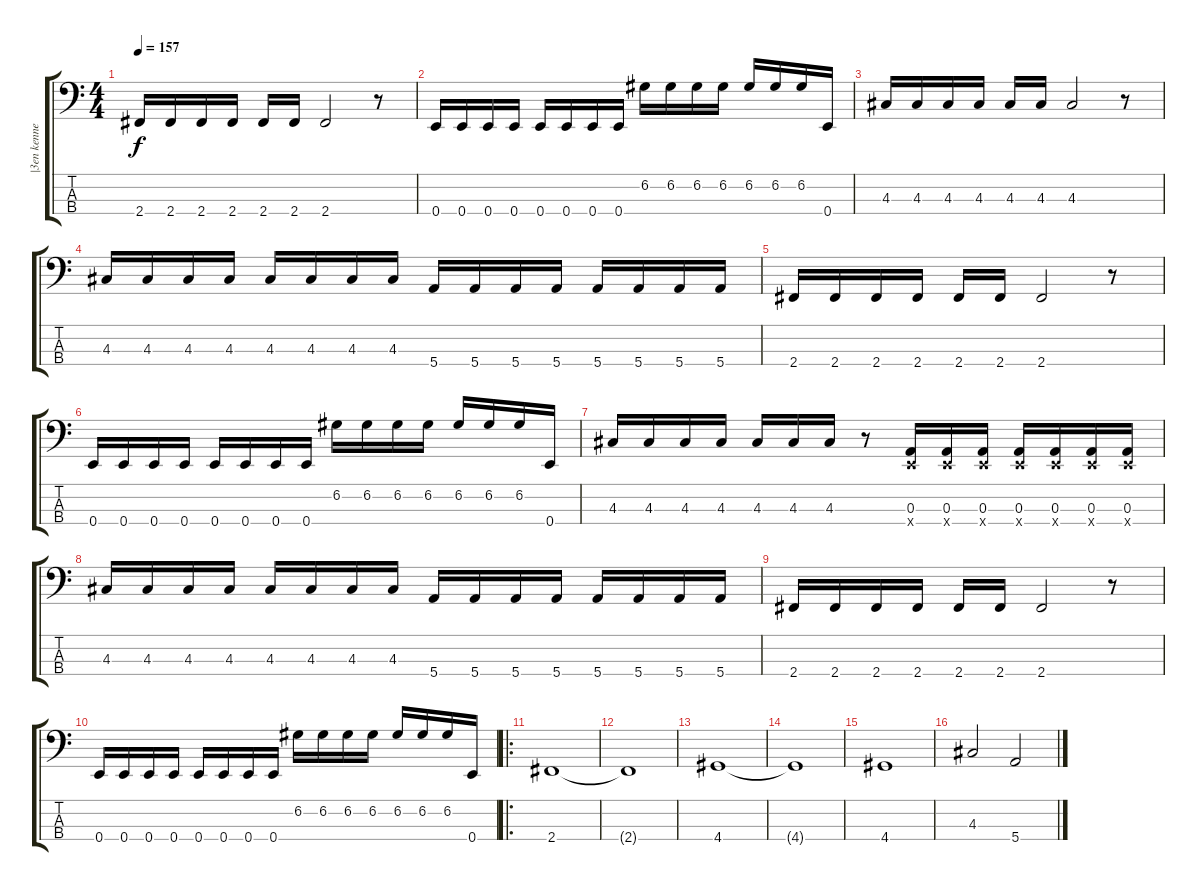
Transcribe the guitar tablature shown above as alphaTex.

\track ("|3en kenney" "|3en kenne") {instrument electricbassfinger}
\staff {score tabs}
\tuning (G2 D2 A1 E1) {hide}
\ts (4 4)
\tempo 157
\clef f4
\ks c
2.4.16{dy f} 2.4.16 2.4.16 2.4.16 2.4.16 2.4.16 2.4.2 r.8 |
0.4.16 0.4.16 0.4.16 0.4.16 0.4.16 0.4.16 0.4.16 0.4.16 6.2.16 6.2.16 6.2.16 6.2.16 6.2.16 6.2.16 6.2.16 0.4.16 |
4.3.16 4.3.16 4.3.16 4.3.16 4.3.16 4.3.16 4.3.2 r.8 |
4.3.16 4.3.16 4.3.16 4.3.16 4.3.16 4.3.16 4.3.16 4.3.16 5.4.16 5.4.16 5.4.16 5.4.16 5.4.16 5.4.16 5.4.16 5.4.16 |
2.4.16 2.4.16 2.4.16 2.4.16 2.4.16 2.4.16 2.4.2 r.8 |
0.4.16 0.4.16 0.4.16 0.4.16 0.4.16 0.4.16 0.4.16 0.4.16 6.2.16 6.2.16 6.2.16 6.2.16 6.2.16 6.2.16 6.2.16 0.4.16 |
4.3.16 4.3.16 4.3.16 4.3.16 4.3.16 4.3.16 4.3.16 r.8 (0.3 0.4{x}).16 (0.3 0.4{x}).16 (0.3 0.4{x}).16 (0.3 0.4{x}).16 (0.3 0.4{x}).16 (0.3 0.4{x}).16 (0.3 0.4{x}).16 |
4.3.16 4.3.16 4.3.16 4.3.16 4.3.16 4.3.16 4.3.16 4.3.16 5.4.16 5.4.16 5.4.16 5.4.16 5.4.16 5.4.16 5.4.16 5.4.16 |
2.4.16 2.4.16 2.4.16 2.4.16 2.4.16 2.4.16 2.4.2 r.8 |
0.4.16 0.4.16 0.4.16 0.4.16 0.4.16 0.4.16 0.4.16 0.4.16 6.2.16 6.2.16 6.2.16 6.2.16 6.2.16 6.2.16 6.2.16 0.4.16 |
\ro
2.4.1 |
2.4{t}.1 |
4.4.1 |
4.4{t}.1 |
4.4.1 |
4.3.2 5.4.2
